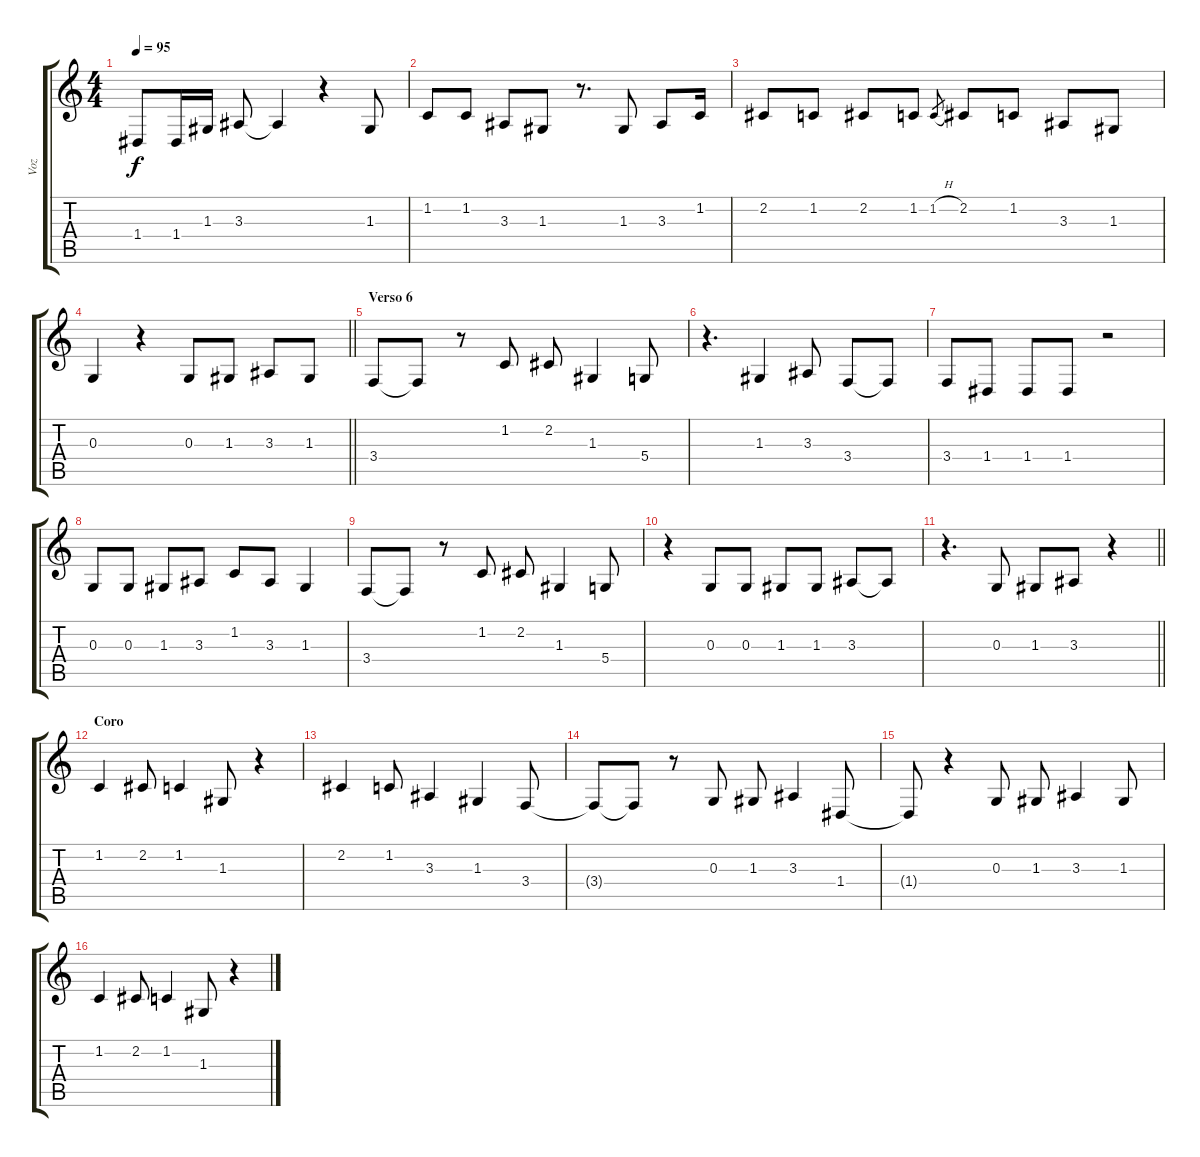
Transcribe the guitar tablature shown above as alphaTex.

\track ("Voz" "Voz") {instrument violin}
\staff {score tabs}
\tuning (E4 B3 G3 D3 A2 E2) {hide}
\ts (4 4)
\tempo 95
\clef g2
\ks c
1.4.8{dy f} 1.4.16 1.3.16 3.3.8 3.3{t}.4 r.4 1.3.8 |
1.2.8 1.2.8 3.3.8 1.3.8 r.8{d} 1.3.8 3.3.8 1.2.16 |
2.2.8 1.2.8 2.2.8 1.2.8 1.2{h}.8{gr} 2.2.8 1.2.8 3.3.8 1.3.8 |
\barLineRight lightlight
0.3.4 r.4 0.3.8 1.3.8 3.3.8 1.3.8 |
\section ("" "Verso 6")
3.4.8 3.4{t}.8 r.8 1.2.8 2.2.8 1.3.4 5.4.8 |
r.4{d} 1.3.4 3.3.8 3.4.8 3.4{t}.8 |
3.4.8 1.4.8 1.4.8 1.4.8 r.2 |
0.3.8 0.3.8 1.3.8 3.3.8 1.2.8 3.3.8 1.3.4 |
3.4.8 3.4{t}.8 r.8 1.2.8 2.2.8 1.3.4 5.4.8 |
r.4 0.3.8 0.3.8 1.3.8 1.3.8 3.3.8 3.3{t}.8 |
\barLineRight lightlight
r.4{d} 0.3.8 1.3.8 3.3.8 r.4 |
\section ("" "Coro")
1.2.4 2.2.8 1.2.4 1.3.8 r.4 |
2.2.4 1.2.8 3.3.4 1.3.4 3.4.8 |
3.4{t}.8 3.4{t}.8 r.8 0.3.8 1.3.8 3.3.4 1.4.8 |
1.4{t}.8 r.4 0.3.8 1.3.8 3.3.4 1.3.8 |
1.2.4 2.2.8 1.2.4 1.3.8 r.4
